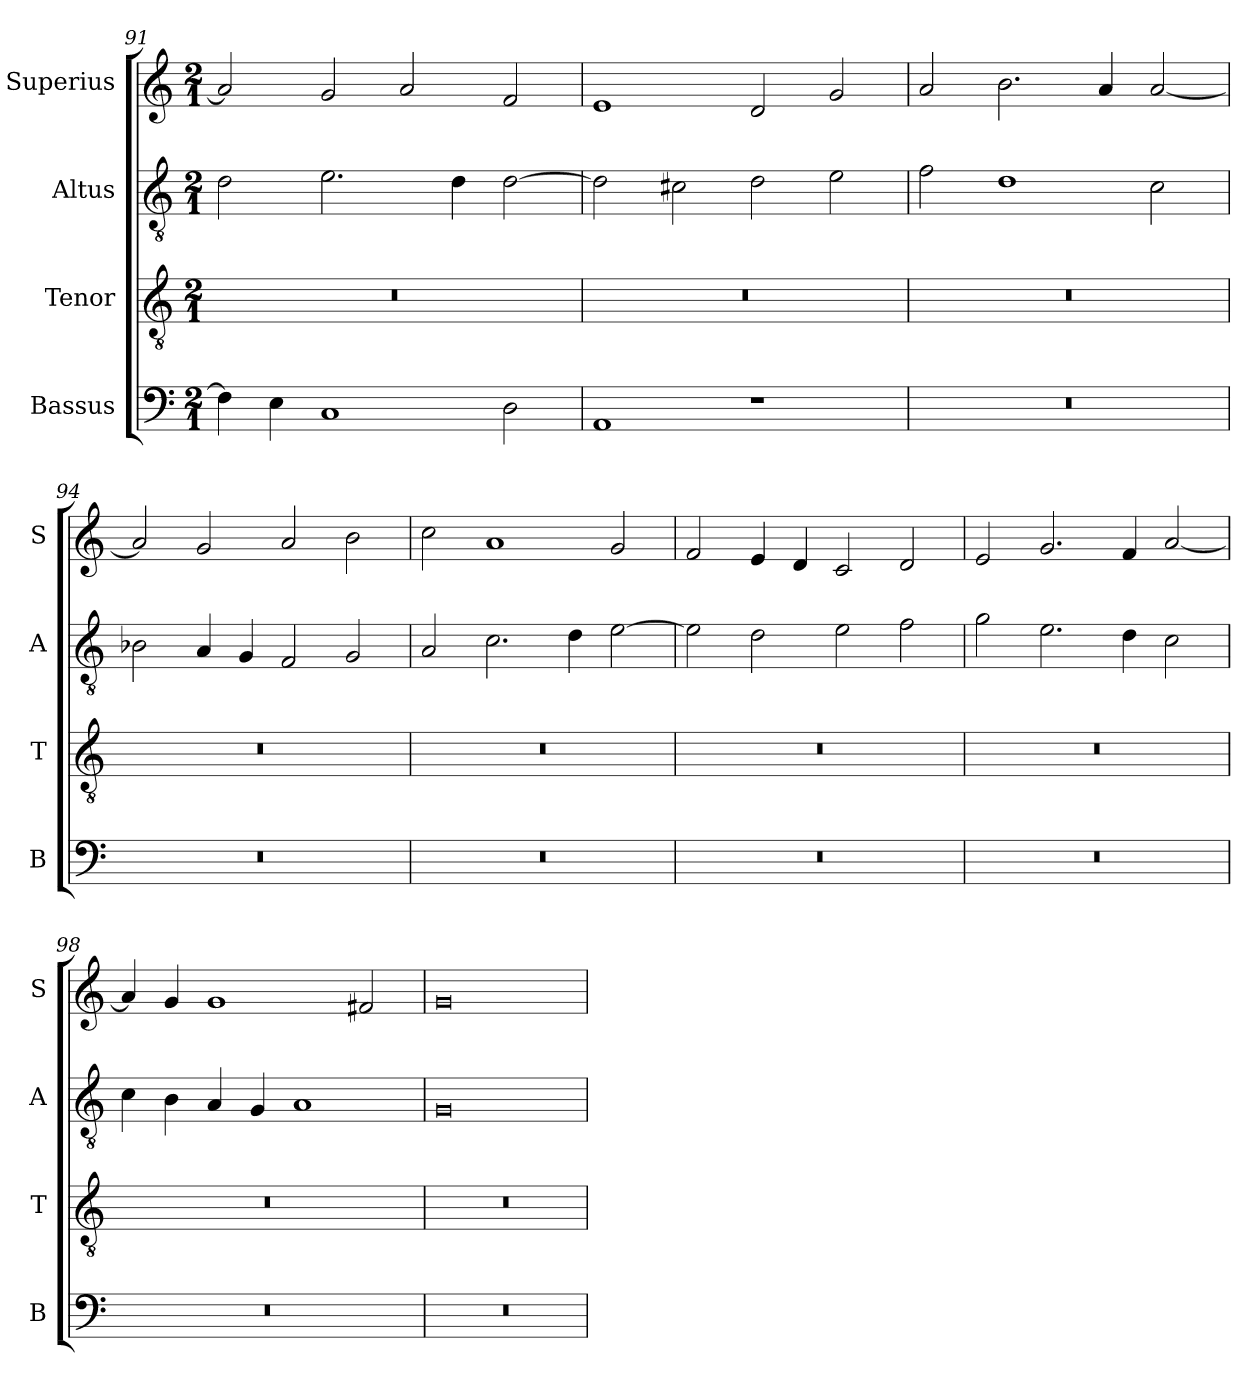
**kern	**kern	**kern	**kern
*part4	*part3	*part2	*part1
*staff4	*staff3	*staff2	*staff1
*I"Bassus	*I"Tenor	*I"Altus	*I"Superius
*I'B	*I'T	*I'A	*I'S
*clefF4	*clefGv2	*clefGv2	*clefG2
*k[]	*k[]	*k[]	*k[]
*M2/1	*M2/1	*M2/1	*M2/1
=91	=91	=91	=91
4F\]	0r	2d\	2a/]
4E\	.	.	.
1C	.	2.e\	2g/
.	.	.	2a/
.	.	4d\	.
2D\	.	[2d\	2f/
=92	=92	=92	=92
1AA	0r	2d\]	1e
.	.	2c#X\	.
1r	.	2d\	2d/
.	.	2e\	2g/
=93	=93	=93	=93
0r	0r	2f\	2a/
.	.	1d	2.b\
.	.	.	4a/
.	.	2c\	[2a/
=94	=94	=94	=94
0r	0r	2B-X\	2a/]
.	.	4A/	2g/
.	.	4G/	.
.	.	2F/	2a/
.	.	2G/	2b\
=95	=95	=95	=95
0r	0r	2A/	2cc\
.	.	2.c\	1a
.	.	4d\	.
.	.	[2e\	2g/
=96	=96	=96	=96
0r	0r	2e\]	2f/
.	.	2d\	4e/
.	.	.	4d/
.	.	2e\	2c/
.	.	2f\	2d/
=97	=97	=97	=97
0r	0r	2g\	2e/
.	.	2.e\	2.g/
.	.	4d\	4f/
.	.	2c\	[2a/
=98	=98	=98	=98
0r	0r	4c\	4a/]
.	.	4B\	4g/
.	.	4A/	1g
.	.	4G/	.
.	.	1A	.
.	.	.	2f#X/
=99	=99	=99	=99
0r	0r	0G	0g
=	=	=	=
*-	*-	*-	*-
